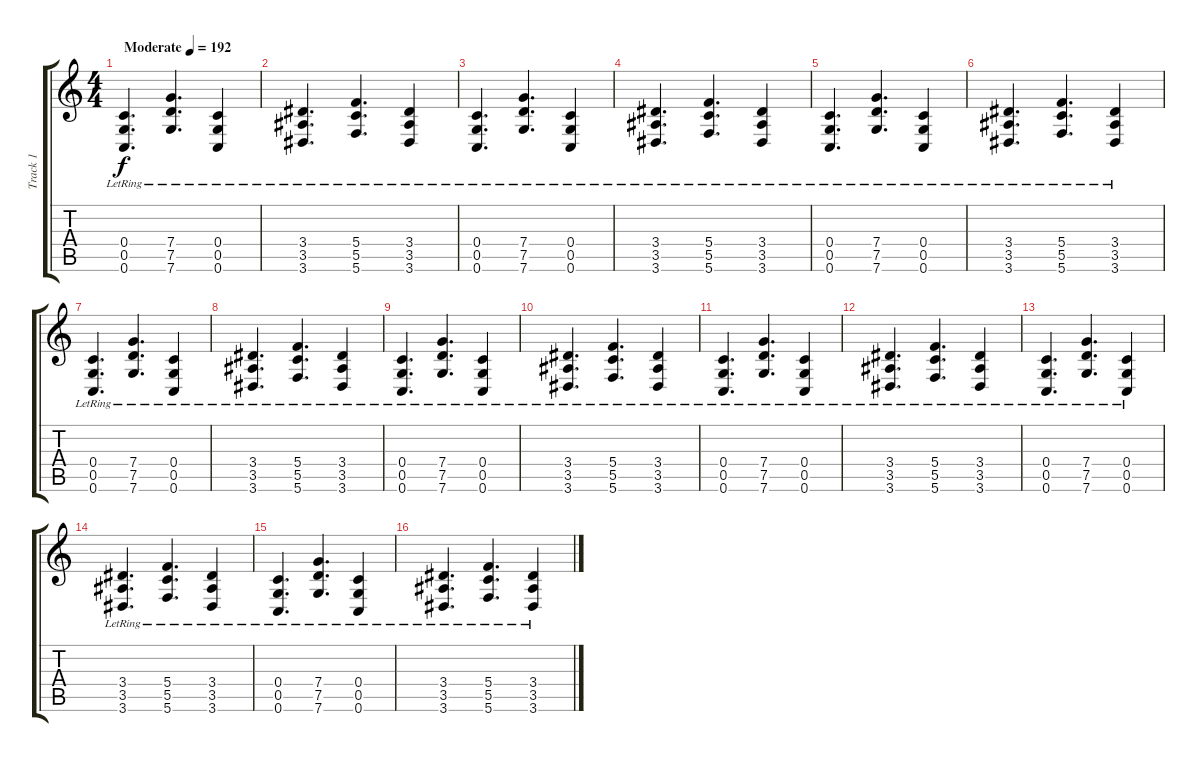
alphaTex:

\track ("Track 1" "Track 1") {instrument distortionguitar}
\staff {score tabs}
\tuning (D4 A3 F3 C3 G2 C2) {hide}
\ts (4 4)
\tempo (192 "Moderate")
\clef g2
\ks c
(0.4{lr} 0.5{lr} 0.6{lr}).4{d dy f instrument distortionguitar} (7.4{lr} 7.5{lr} 7.6{lr}).4{d} (0.4{lr} 0.5{lr} 0.6{lr}).4 |
(3.4{lr} 3.5{lr} 3.6{lr}).4{d} (5.4{lr} 5.5{lr} 5.6{lr}).4{d} (3.4{lr} 3.5{lr} 3.6{lr}).4 |
(0.4{lr} 0.5{lr} 0.6{lr}).4{d} (7.4{lr} 7.5{lr} 7.6{lr}).4{d} (0.4{lr} 0.5{lr} 0.6{lr}).4 |
(3.4{lr} 3.5{lr} 3.6{lr}).4{d} (5.4{lr} 5.5{lr} 5.6{lr}).4{d} (3.4{lr} 3.5{lr} 3.6{lr}).4 |
(0.4{lr} 0.5{lr} 0.6{lr}).4{d} (7.4{lr} 7.5{lr} 7.6{lr}).4{d} (0.4{lr} 0.5{lr} 0.6{lr}).4 |
(3.4{lr} 3.5{lr} 3.6{lr}).4{d} (5.4{lr} 5.5{lr} 5.6{lr}).4{d} (3.4{lr} 3.5{lr} 3.6{lr}).4 |
(0.4{lr} 0.5{lr} 0.6{lr}).4{d} (7.4{lr} 7.5{lr} 7.6{lr}).4{d} (0.4{lr} 0.5{lr} 0.6{lr}).4 |
(3.4{lr} 3.5{lr} 3.6{lr}).4{d} (5.4{lr} 5.5{lr} 5.6{lr}).4{d} (3.4{lr} 3.5{lr} 3.6{lr}).4 |
(0.4{lr} 0.5{lr} 0.6{lr}).4{d} (7.4{lr} 7.5{lr} 7.6{lr}).4{d} (0.4{lr} 0.5{lr} 0.6{lr}).4 |
(3.4{lr} 3.5{lr} 3.6{lr}).4{d} (5.4{lr} 5.5{lr} 5.6{lr}).4{d} (3.4{lr} 3.5{lr} 3.6{lr}).4 |
(0.4{lr} 0.5{lr} 0.6{lr}).4{d} (7.4{lr} 7.5{lr} 7.6{lr}).4{d} (0.4{lr} 0.5{lr} 0.6{lr}).4 |
(3.4{lr} 3.5{lr} 3.6{lr}).4{d} (5.4{lr} 5.5{lr} 5.6{lr}).4{d} (3.4{lr} 3.5{lr} 3.6{lr}).4 |
(0.4{lr} 0.5{lr} 0.6{lr}).4{d} (7.4{lr} 7.5{lr} 7.6{lr}).4{d} (0.4{lr} 0.5{lr} 0.6{lr}).4 |
(3.4{lr} 3.5{lr} 3.6{lr}).4{d} (5.4{lr} 5.5{lr} 5.6{lr}).4{d} (3.4{lr} 3.5{lr} 3.6{lr}).4 |
(0.4{lr} 0.5{lr} 0.6{lr}).4{d} (7.4{lr} 7.5{lr} 7.6{lr}).4{d} (0.4{lr} 0.5{lr} 0.6{lr}).4 |
(3.4{lr} 3.5{lr} 3.6{lr}).4{d} (5.4{lr} 5.5{lr} 5.6{lr}).4{d} (3.4{lr} 3.5{lr} 3.6{lr}).4
